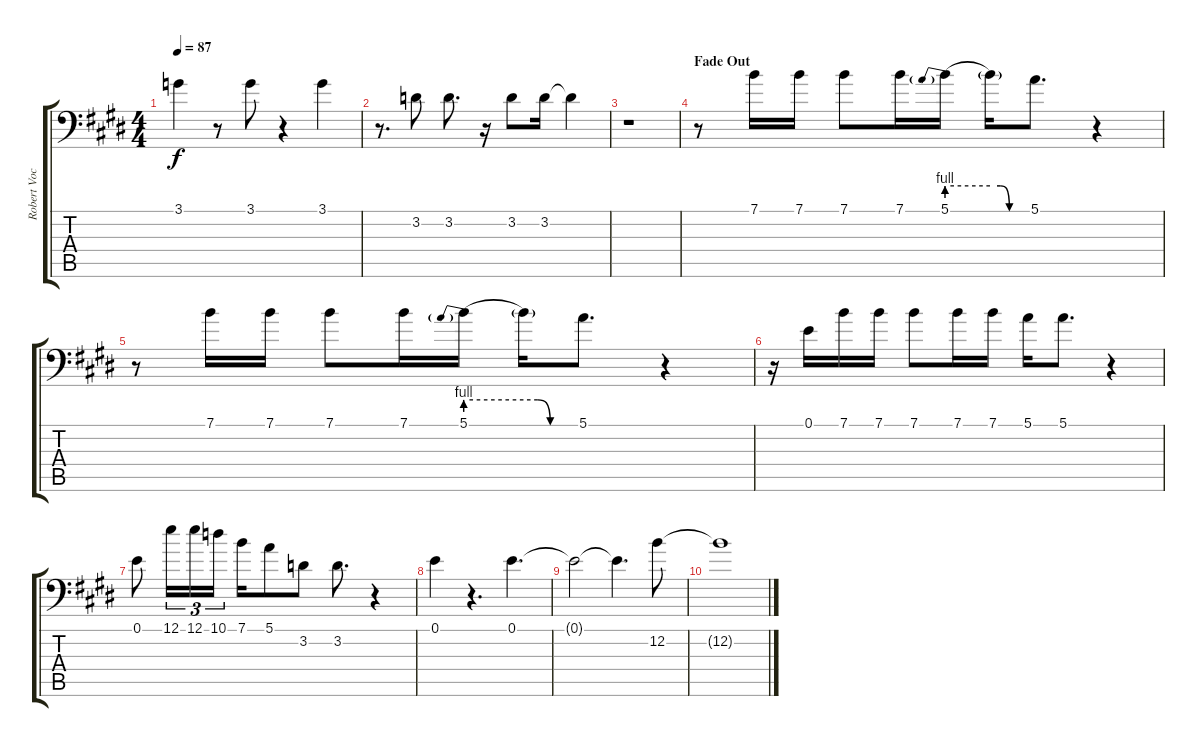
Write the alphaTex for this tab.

\track ("Robert Vocals" "Robert Voc") {instrument oboe}
\staff {score tabs}
\tuning (E4 B3 G3 D3 A2 E2) {hide}
\ts (4 4)
\tempo 87
\clef f4
\ks e
3.1.4{dy f} r.8 3.1.8 r.4 3.1.4 |
r.8{d} 3.2.8 3.2.8{d} r.16 3.2.8 3.2.16 3.2{t}.4 |
r.1 |
\section ("" "Fade Out")
r.8 7.1.16 7.1.16 7.1.8 7.1.16 5.1{be (prebend 0 4 60 4)}.16 5.1{be (custom 0 4 15 4 30 0 60 0) t}.16 5.1.8{d} r.4 |
r.8 7.1.16 7.1.16 7.1.8 7.1.16 5.1{be (prebend 0 4 60 4)}.16 5.1{be (custom 0 4 15 4 30 0 60 0) t}.16 5.1.8{d} r.4 |
r.16 0.1.16 7.1.16 7.1.16 7.1.8 7.1.16 7.1.16 5.1.16 5.1.8{d} r.4 |
0.1.8 12.1.16{tu (3 2)} 12.1.16{tu (3 2)} 10.1.16{tu (3 2)} 7.1.16 5.1.8 3.2.8 3.2.8{d} r.4 |
0.1.4 r.4{d} 0.1.4{d} |
0.1{t}.2 0.1{t}.4{d} 12.2.8 |
12.2{t}.1
